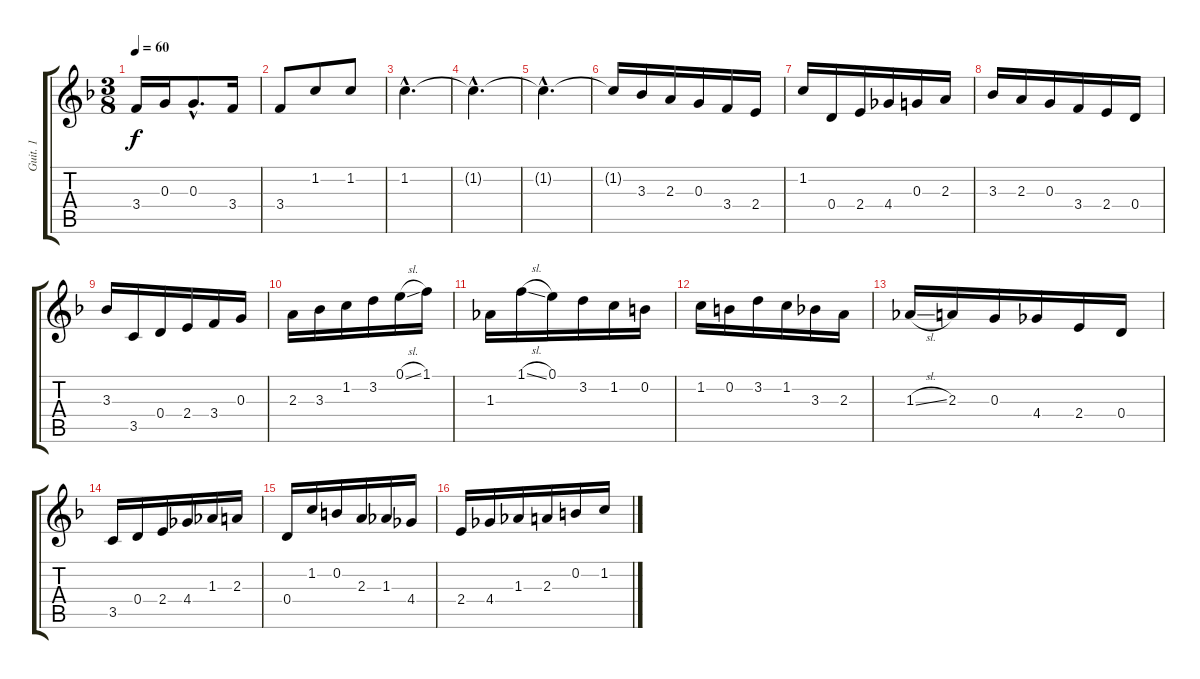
\track ("Guit. 1" "Guit. 1") {instrument acousticguitarnylon}
\staff {score tabs}
\tuning (E4 B3 G3 D3 A2 E2) {hide}
\ts (3 8)
\tempo 60
\clef g2
\ks f
3.4.16{dy f} 0.3.16 0.3{hac}.8{d} 3.4.16 |
3.4.8 1.2.8 1.2.8 |
1.2{hac}.4{d} |
1.2{hac t}.4{d} |
1.2{hac t}.4{d} |
1.2{t}.16 3.3.16 2.3.16 0.3.16 3.4.16 2.4.16 |
1.2.16 0.4.16 2.4.16 4.4.16 0.3.16 2.3.16 |
3.3.16 2.3.16 0.3.16 3.4.16 2.4.16 0.4.16 |
3.3.16 3.5.16 0.4.16 2.4.16 3.4.16 0.3.16 |
2.3.16 3.3.16 1.2.16 3.2.16 0.1{sl}.16 1.1.16 |
1.3.16 1.1{sl}.16 0.1.16 3.2.16 1.2.16 0.2.16 |
1.2.16 0.2.16 3.2.16 1.2.16 3.3.16 2.3.16 |
1.3{sl}.16 2.3.16 0.3.16 4.4.16 2.4.16 0.4.16 |
3.5.16 0.4.16 2.4.16 4.4.16 1.3.16 2.3.16 |
0.4.16 1.2.16 0.2.16 2.3.16 1.3.16 4.4.16 |
2.4.16 4.4.16 1.3.16 2.3.16 0.2.16 1.2.16
